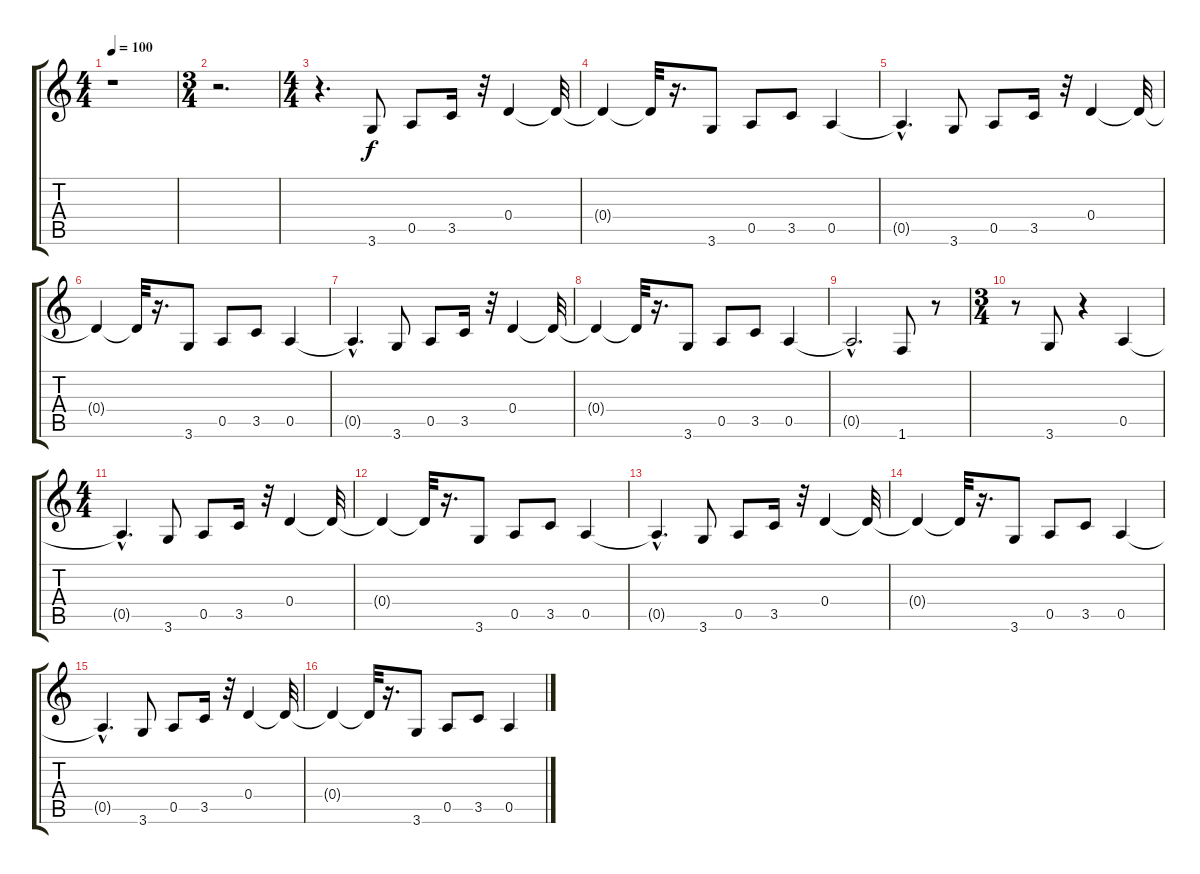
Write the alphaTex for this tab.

\track "" {instrument electricguitarclean}
\staff {score tabs}
\tuning (E4 B3 G3 D3 A2 E2) {hide}
\ts (4 4)
\tempo 100
\clef g2
\ks c
r.1{dy mp} |
\ts (3 4)
r.2{d} |
\ts (4 4)
r.4{d} 3.6.8{dy f} 0.5.8 3.5.16 r.32 0.4.4 0.4{t}.32 |
0.4{t}.4 0.4{t}.32 r.16{d} 3.6.8 0.5.8 3.5.8 0.5.4 |
0.5{hac t}.4{d} 3.6.8 0.5.8 3.5.16 r.32 0.4.4 0.4{t}.32 |
0.4{t}.4 0.4{t}.32 r.16{d} 3.6.8 0.5.8 3.5.8 0.5.4 |
0.5{hac t}.4{d} 3.6.8 0.5.8 3.5.16 r.32 0.4.4 0.4{t}.32 |
0.4{t}.4 0.4{t}.32 r.16{d} 3.6.8 0.5.8 3.5.8 0.5.4 |
0.5{hac t}.2{d} 1.6.8 r.8 |
\ts (3 4)
r.8 3.6.8 r.4 0.5.4 |
\ts (4 4)
0.5{hac t}.4{d} 3.6.8 0.5.8 3.5.16 r.32 0.4.4 0.4{t}.32 |
0.4{t}.4 0.4{t}.32 r.16{d} 3.6.8 0.5.8 3.5.8 0.5.4 |
0.5{hac t}.4{d} 3.6.8 0.5.8 3.5.16 r.32 0.4.4 0.4{t}.32 |
0.4{t}.4 0.4{t}.32 r.16{d} 3.6.8 0.5.8 3.5.8 0.5.4 |
0.5{hac t}.4{d} 3.6.8 0.5.8 3.5.16 r.32 0.4.4 0.4{t}.32 |
0.4{t}.4 0.4{t}.32 r.16{d} 3.6.8 0.5.8 3.5.8 0.5.4
